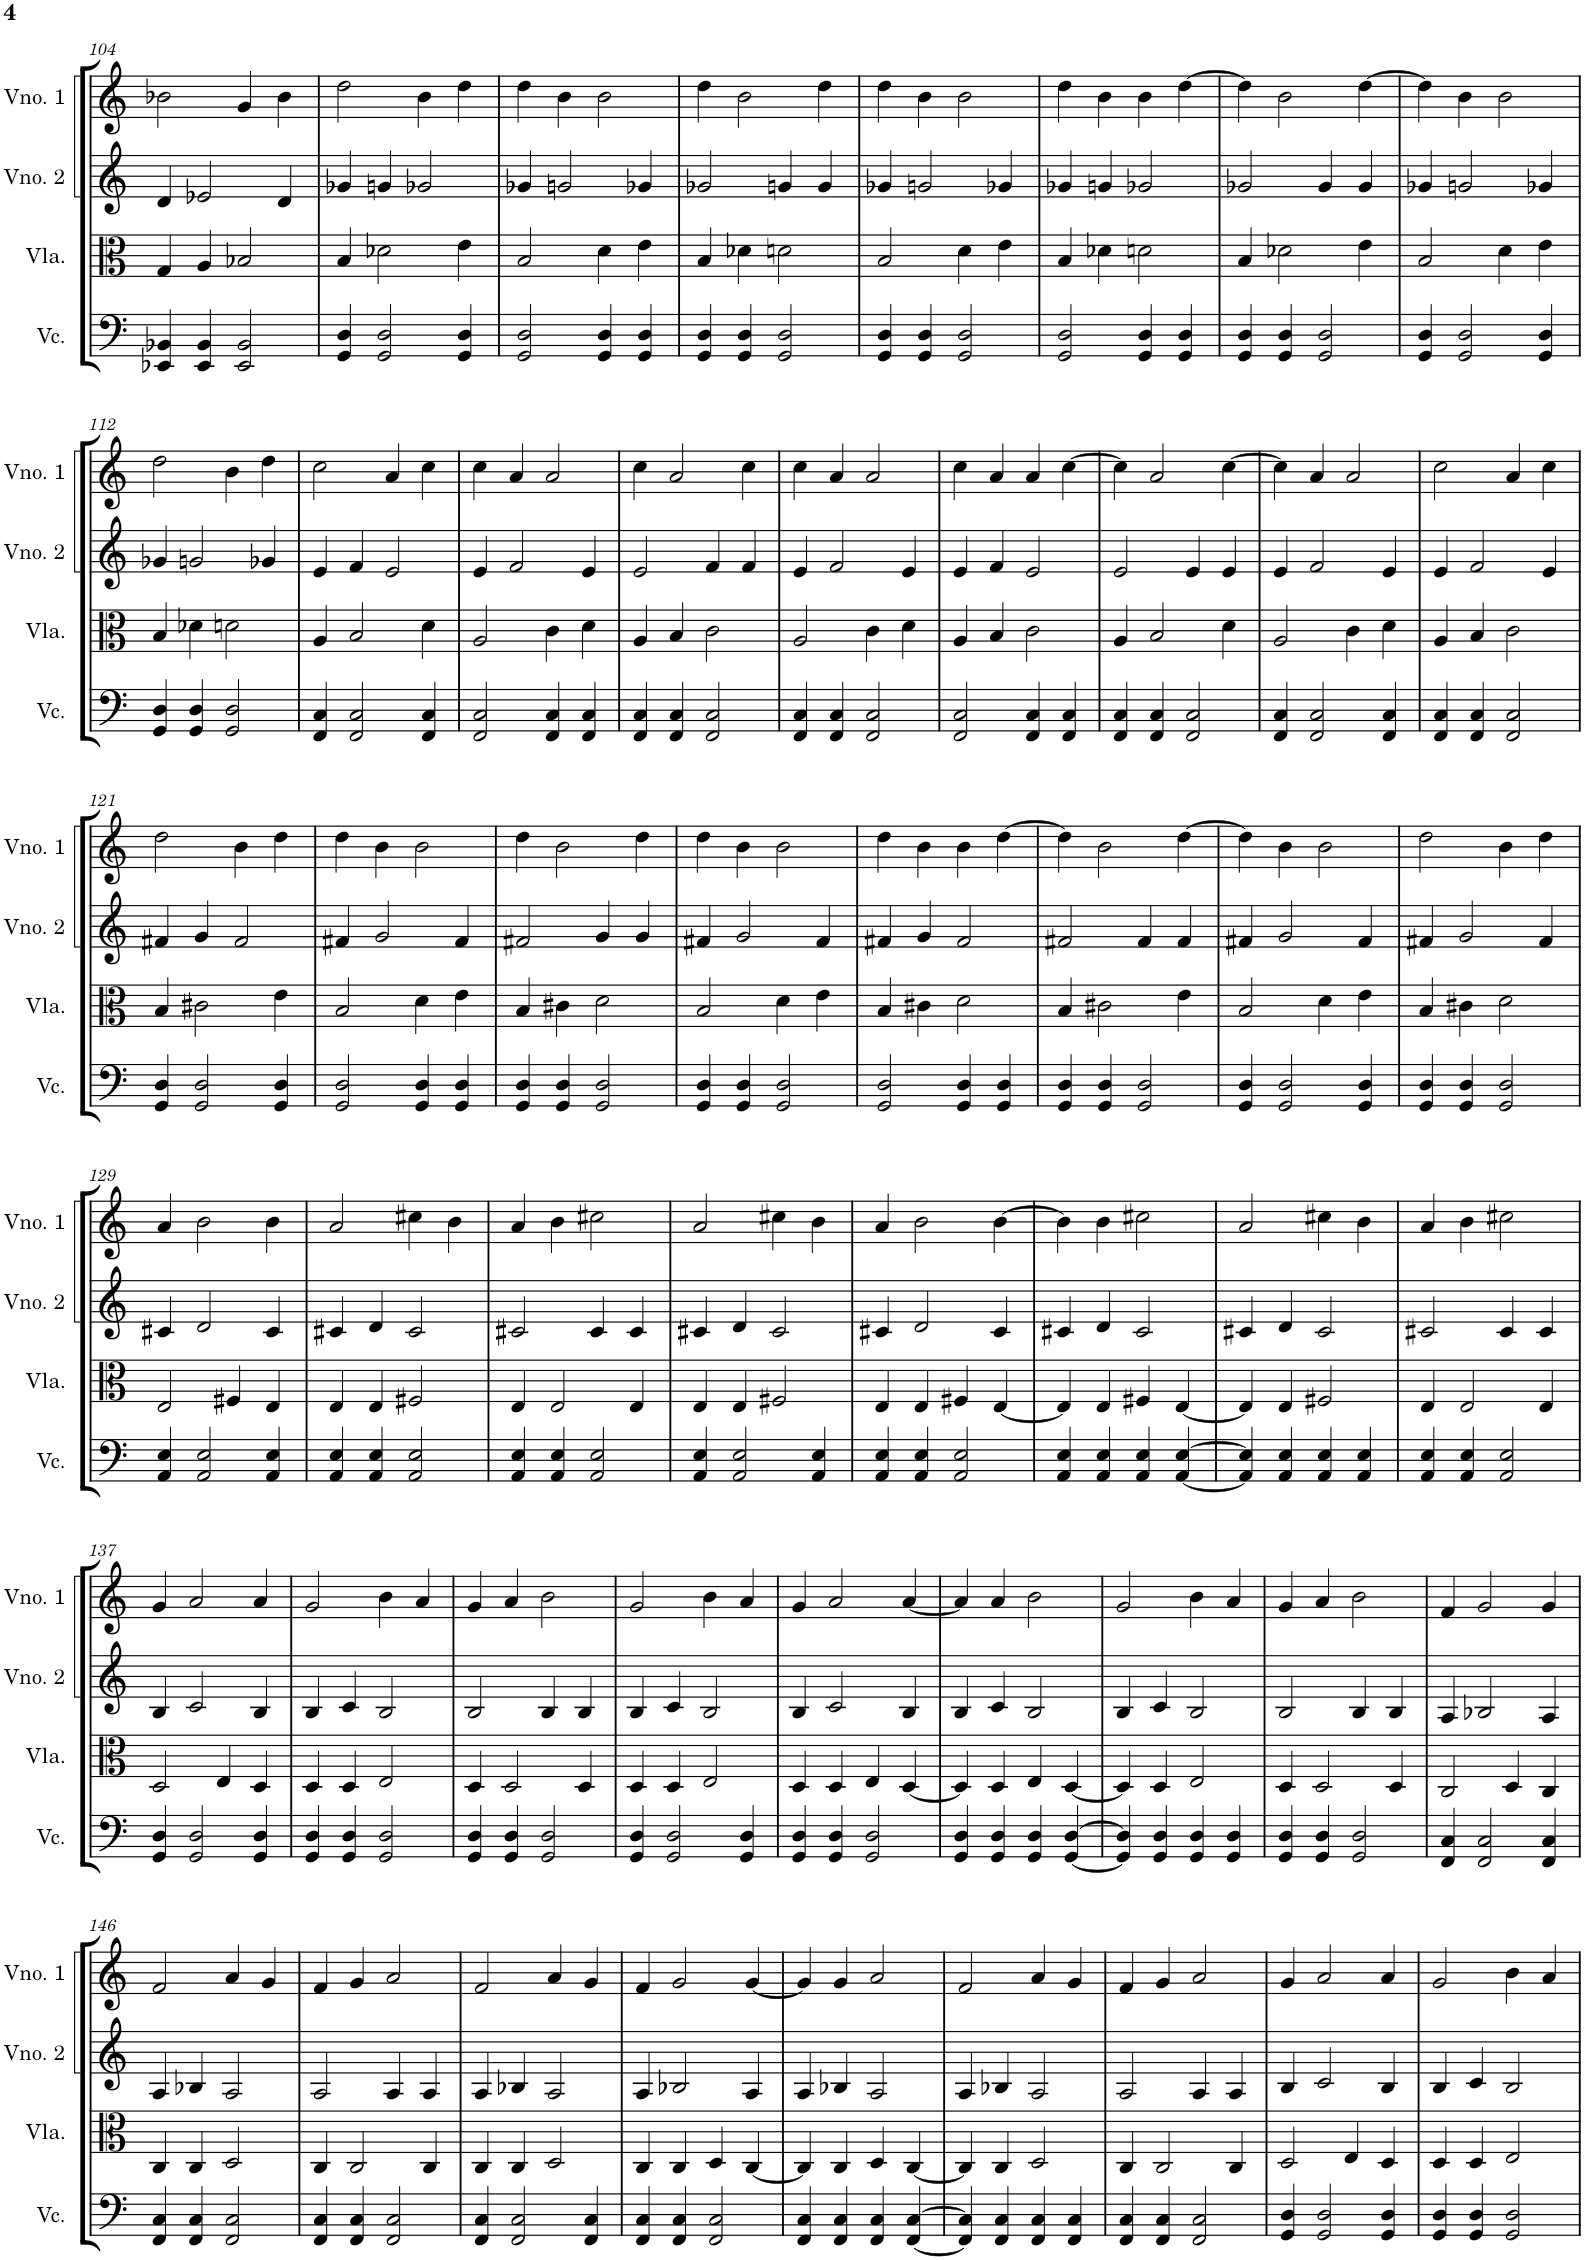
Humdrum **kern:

**kern	**kern	**kern	**kern
*part4	*part3	*part2	*part1
*staff4	*staff3	*staff2	*staff1
*I"Violoncelo	*I"Viola	*I"Violino 2	*I"Violino 1
*I'Vc.	*I'Vla.	*I'Vno. 2	*I'Vno. 1
!!LO:PB:g=z
*clefF4	*clefC3	*clefG2	*clefG2
*k[]	*k[]	*k[]	*k[]
*M4/4	*M4/4	*M4/4	*M4/4
=104	=104	=104	=104
4EE-X/ 4BB-X/	4G/	4d/	2b-X\
4EE-/ 4BB-/	4A/	2e-X/	.
2EE-/ 2BB-/	2B-X/	.	4g/
.	.	4d/	4b-\
=105	=105	=105	=105
4GG/ 4D/	4B/	4g-X/	2dd\
2GG/ 2D/	2d-X\	4gn/	.
.	.	2g-X/	4b\
4GG/ 4D/	4e\	.	4dd\
=106	=106	=106	=106
2GG/ 2D/	2B/	4g-X/	4dd\
.	.	2gn/	4b\
4GG/ 4D/	4d\	.	2b\
4GG/ 4D/	4e\	4g-X/	.
=107	=107	=107	=107
4GG/ 4D/	4B/	2g-X/	4dd\
4GG/ 4D/	4d-X\	.	2b\
2GG/ 2D/	2dn\	4gn/	.
.	.	4g/	4dd\
=108	=108	=108	=108
4GG/ 4D/	2B/	4g-X/	4dd\
4GG/ 4D/	.	2gn/	4b\
2GG/ 2D/	4d\	.	2b\
.	4e\	4g-X/	.
=109	=109	=109	=109
2GG/ 2D/	4B/	4g-X/	4dd\
.	4d-X\	4gn/	4b\
4GG/ 4D/	2dn\	2g-X/	4b\
4GG/ 4D/	.	.	[4dd\
=110	=110	=110	=110
4GG/ 4D/	4B/	2g-X/	4dd\]
4GG/ 4D/	2d-X\	.	2b\
2GG/ 2D/	.	4g-/	.
.	4e\	4g-/	[4dd\
=111	=111	=111	=111
4GG/ 4D/	2B/	4g-X/	4dd\]
2GG/ 2D/	.	2gn/	4b\
.	4d\	.	2b\
4GG/ 4D/	4e\	4g-X/	.
!!LO:LB:g=z
=112	=112	=112	=112
4GG/ 4D/	4B/	4g-X/	2dd\
4GG/ 4D/	4d-X\	2gn/	.
2GG/ 2D/	2dn\	.	4b\
.	.	4g-X/	4dd\
=113	=113	=113	=113
4FF/ 4C/	4A/	4e/	2cc\
2FF/ 2C/	2B/	4f/	.
.	.	2e/	4a/
4FF/ 4C/	4d\	.	4cc\
=114	=114	=114	=114
2FF/ 2C/	2A/	4e/	4cc\
.	.	2f/	4a/
4FF/ 4C/	4c\	.	2a/
4FF/ 4C/	4d\	4e/	.
=115	=115	=115	=115
4FF/ 4C/	4A/	2e/	4cc\
4FF/ 4C/	4B/	.	2a/
2FF/ 2C/	2c\	4f/	.
.	.	4f/	4cc\
=116	=116	=116	=116
4FF/ 4C/	2A/	4e/	4cc\
4FF/ 4C/	.	2f/	4a/
2FF/ 2C/	4c\	.	2a/
.	4d\	4e/	.
=117	=117	=117	=117
2FF/ 2C/	4A/	4e/	4cc\
.	4B/	4f/	4a/
4FF/ 4C/	2c\	2e/	4a/
4FF/ 4C/	.	.	[4cc\
=118	=118	=118	=118
4FF/ 4C/	4A/	2e/	4cc\]
4FF/ 4C/	2B/	.	2a/
2FF/ 2C/	.	4e/	.
.	4d\	4e/	[4cc\
=119	=119	=119	=119
4FF/ 4C/	2A/	4e/	4cc\]
2FF/ 2C/	.	2f/	4a/
.	4c\	.	2a/
4FF/ 4C/	4d\	4e/	.
=120	=120	=120	=120
4FF/ 4C/	4A/	4e/	2cc\
4FF/ 4C/	4B/	2f/	.
2FF/ 2C/	2c\	.	4a/
.	.	4e/	4cc\
!!LO:LB:g=z
=121	=121	=121	=121
4GG/ 4D/	4B/	4f#X/	2dd\
2GG/ 2D/	2c#X\	4g/	.
.	.	2f#/	4b\
4GG/ 4D/	4e\	.	4dd\
=122	=122	=122	=122
2GG/ 2D/	2B/	4f#X/	4dd\
.	.	2g/	4b\
4GG/ 4D/	4d\	.	2b\
4GG/ 4D/	4e\	4f#/	.
=123	=123	=123	=123
4GG/ 4D/	4B/	2f#X/	4dd\
4GG/ 4D/	4c#X\	.	2b\
2GG/ 2D/	2d\	4g/	.
.	.	4g/	4dd\
=124	=124	=124	=124
4GG/ 4D/	2B/	4f#X/	4dd\
4GG/ 4D/	.	2g/	4b\
2GG/ 2D/	4d\	.	2b\
.	4e\	4f#/	.
=125	=125	=125	=125
2GG/ 2D/	4B/	4f#X/	4dd\
.	4c#X\	4g/	4b\
4GG/ 4D/	2d\	2f#/	4b\
4GG/ 4D/	.	.	[4dd\
=126	=126	=126	=126
4GG/ 4D/	4B/	2f#X/	4dd\]
4GG/ 4D/	2c#X\	.	2b\
2GG/ 2D/	.	4f#/	.
.	4e\	4f#/	[4dd\
=127	=127	=127	=127
4GG/ 4D/	2B/	4f#X/	4dd\]
2GG/ 2D/	.	2g/	4b\
.	4d\	.	2b\
4GG/ 4D/	4e\	4f#/	.
=128	=128	=128	=128
4GG/ 4D/	4B/	4f#X/	2dd\
4GG/ 4D/	4c#X\	2g/	.
2GG/ 2D/	2d\	.	4b\
.	.	4f#/	4dd\
!!LO:LB:g=z
=129	=129	=129	=129
4AA/ 4E/	2E/	4c#X/	4a/
2AA/ 2E/	.	2d/	2b\
.	4F#X/	.	.
4AA/ 4E/	4E/	4c#/	4b\
=130	=130	=130	=130
4AA/ 4E/	4E/	4c#X/	2a/
4AA/ 4E/	4E/	4d/	.
2AA/ 2E/	2F#X/	2c#/	4cc#X\
.	.	.	4b\
=131	=131	=131	=131
4AA/ 4E/	4E/	2c#X/	4a/
4AA/ 4E/	2E/	.	4b\
2AA/ 2E/	.	4c#/	2cc#X\
.	4E/	4c#/	.
=132	=132	=132	=132
4AA/ 4E/	4E/	4c#X/	2a/
2AA/ 2E/	4E/	4d/	.
.	2F#X/	2c#/	4cc#X\
4AA/ 4E/	.	.	4b\
=133	=133	=133	=133
4AA/ 4E/	4E/	4c#X/	4a/
4AA/ 4E/	4E/	2d/	2b\
2AA/ 2E/	4F#X/	.	.
.	[4E/	4c#/	[4b\
=134	=134	=134	=134
4AA/ 4E/	4E/]	4c#X/	4b\]
4AA/ 4E/	4E/	4d/	4b\
4AA/ 4E/	4F#X/	2c#/	2cc#X\
[4AA/ [4E/	[4E/	.	.
=135	=135	=135	=135
4AA/] 4E/]	4E/]	4c#X/	2a/
4AA/ 4E/	4E/	4d/	.
4AA/ 4E/	2F#X/	2c#/	4cc#X\
4AA/ 4E/	.	.	4b\
=136	=136	=136	=136
4AA/ 4E/	4E/	2c#X/	4a/
4AA/ 4E/	2E/	.	4b\
2AA/ 2E/	.	4c#/	2cc#X\
.	4E/	4c#/	.
!!LO:LB:g=z
=137	=137	=137	=137
4GG/ 4D/	2D/	4B/	4g/
2GG/ 2D/	.	2c/	2a/
.	4E/	.	.
4GG/ 4D/	4D/	4B/	4a/
=138	=138	=138	=138
4GG/ 4D/	4D/	4B/	2g/
4GG/ 4D/	4D/	4c/	.
2GG/ 2D/	2E/	2B/	4b\
.	.	.	4a/
=139	=139	=139	=139
4GG/ 4D/	4D/	2B/	4g/
4GG/ 4D/	2D/	.	4a/
2GG/ 2D/	.	4B/	2b\
.	4D/	4B/	.
=140	=140	=140	=140
4GG/ 4D/	4D/	4B/	2g/
2GG/ 2D/	4D/	4c/	.
.	2E/	2B/	4b\
4GG/ 4D/	.	.	4a/
=141	=141	=141	=141
4GG/ 4D/	4D/	4B/	4g/
4GG/ 4D/	4D/	2c/	2a/
2GG/ 2D/	4E/	.	.
.	[4D/	4B/	[4a/
=142	=142	=142	=142
4GG/ 4D/	4D/]	4B/	4a/]
4GG/ 4D/	4D/	4c/	4a/
4GG/ 4D/	4E/	2B/	2b\
[4GG/ [4D/	[4D/	.	.
=143	=143	=143	=143
4GG/] 4D/]	4D/]	4B/	2g/
4GG/ 4D/	4D/	4c/	.
4GG/ 4D/	2E/	2B/	4b\
4GG/ 4D/	.	.	4a/
=144	=144	=144	=144
4GG/ 4D/	4D/	2B/	4g/
4GG/ 4D/	2D/	.	4a/
2GG/ 2D/	.	4B/	2b\
.	4D/	4B/	.
=145	=145	=145	=145
4FF/ 4C/	2C/	4A/	4f/
2FF/ 2C/	.	2B-X/	2g/
.	4D/	.	.
4FF/ 4C/	4C/	4A/	4g/
!!LO:LB:g=z
=146	=146	=146	=146
4FF/ 4C/	4C/	4A/	2f/
4FF/ 4C/	4C/	4B-X/	.
2FF/ 2C/	2D/	2A/	4a/
.	.	.	4g/
=147	=147	=147	=147
4FF/ 4C/	4C/	2A/	4f/
4FF/ 4C/	2C/	.	4g/
2FF/ 2C/	.	4A/	2a/
.	4C/	4A/	.
=148	=148	=148	=148
4FF/ 4C/	4C/	4A/	2f/
2FF/ 2C/	4C/	4B-X/	.
.	2D/	2A/	4a/
4FF/ 4C/	.	.	4g/
=149	=149	=149	=149
4FF/ 4C/	4C/	4A/	4f/
4FF/ 4C/	4C/	2B-X/	2g/
2FF/ 2C/	4D/	.	.
.	[4C/	4A/	[4g/
=150	=150	=150	=150
4FF/ 4C/	4C/]	4A/	4g/]
4FF/ 4C/	4C/	4B-X/	4g/
4FF/ 4C/	4D/	2A/	2a/
[4FF/ [4C/	[4C/	.	.
=151	=151	=151	=151
4FF/] 4C/]	4C/]	4A/	2f/
4FF/ 4C/	4C/	4B-X/	.
4FF/ 4C/	2D/	2A/	4a/
4FF/ 4C/	.	.	4g/
=152	=152	=152	=152
4FF/ 4C/	4C/	2A/	4f/
4FF/ 4C/	2C/	.	4g/
2FF/ 2C/	.	4A/	2a/
.	4C/	4A/	.
=153	=153	=153	=153
4GG/ 4D/	2D/	4B/	4g/
2GG/ 2D/	.	2c/	2a/
.	4E/	.	.
4GG/ 4D/	4D/	4B/	4a/
=154	=154	=154	=154
4GG/ 4D/	4D/	4B/	2g/
4GG/ 4D/	4D/	4c/	.
2GG/ 2D/	2E/	2B/	4b\
.	.	.	4a/
=	=	=	=
*-	*-	*-	*-
